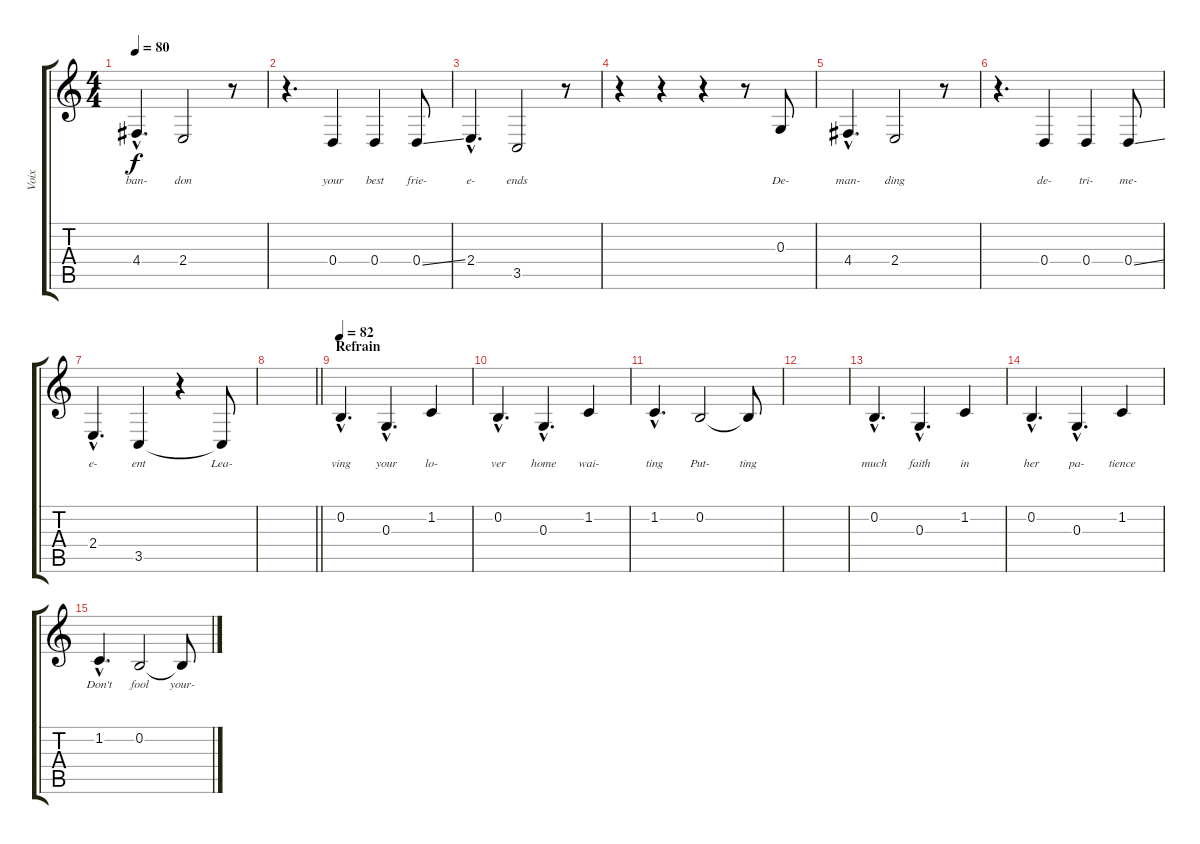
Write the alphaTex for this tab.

\track ("Voix" "Voix") {instrument flute}
\staff {score tabs}
\tuning (E4 B3 G3 D3 A2 E2) {hide}
\ts (4 4)
\tempo 80
\clef g2
\ks c
4.4{hac}.4{d lyrics (0 "ban-") lyrics (1 "") lyrics (2 "") lyrics (3 "") lyrics (4 "") dy f} 2.4.2{lyrics (0 "don") lyrics (1 "") lyrics (2 "") lyrics (3 "") lyrics (4 "")} r.8 |
r.4{d} 0.4.4{lyrics (0 "your") lyrics (1 "") lyrics (2 "") lyrics (3 "") lyrics (4 "")} 0.4.4{lyrics (0 "best") lyrics (1 "") lyrics (2 "") lyrics (3 "") lyrics (4 "")} 0.4{ss}.8{lyrics (0 "frie-") lyrics (1 "") lyrics (2 "") lyrics (3 "") lyrics (4 "")} |
2.4{hac}.4{d lyrics (0 "e-") lyrics (1 "") lyrics (2 "") lyrics (3 "") lyrics (4 "")} 3.5.2{lyrics (0 "ends") lyrics (1 "") lyrics (2 "") lyrics (3 "") lyrics (4 "")} r.8 |
r.4 r.4 r.4 r.8 0.3.8{lyrics (0 "De-") lyrics (1 "") lyrics (2 "") lyrics (3 "") lyrics (4 "")} |
4.4{hac}.4{d lyrics (0 "man-") lyrics (1 "") lyrics (2 "") lyrics (3 "") lyrics (4 "")} 2.4.2{lyrics (0 "ding") lyrics (1 "") lyrics (2 "") lyrics (3 "") lyrics (4 "")} r.8 |
r.4{d} 0.4.4{lyrics (0 "de-") lyrics (1 "") lyrics (2 "") lyrics (3 "") lyrics (4 "")} 0.4.4{lyrics (0 "tri-") lyrics (1 "") lyrics (2 "") lyrics (3 "") lyrics (4 "")} 0.4{ss}.8{lyrics (0 "me-") lyrics (1 "") lyrics (2 "") lyrics (3 "") lyrics (4 "")} |
2.4{hac}.4{d lyrics (0 "e-") lyrics (1 "") lyrics (2 "") lyrics (3 "") lyrics (4 "")} 3.5.4{lyrics (0 "ent") lyrics (1 "") lyrics (2 "") lyrics (3 "") lyrics (4 "")} r.4 3.5{t}.8{lyrics (0 "Lea-") lyrics (1 "") lyrics (2 "") lyrics (3 "") lyrics (4 "")} |
\barLineRight lightlight
|
\section ("" "Refrain")
\tempo 82
0.2{hac}.4{d lyrics (0 "ving") lyrics (1 "") lyrics (2 "") lyrics (3 "") lyrics (4 "")} 0.3{hac}.4{d lyrics (0 "your") lyrics (1 "") lyrics (2 "") lyrics (3 "") lyrics (4 "")} 1.2.4{lyrics (0 "lo-") lyrics (1 "") lyrics (2 "") lyrics (3 "") lyrics (4 "")} |
0.2{hac}.4{d lyrics (0 "ver") lyrics (1 "") lyrics (2 "") lyrics (3 "") lyrics (4 "")} 0.3{hac}.4{d lyrics (0 "home") lyrics (1 "") lyrics (2 "") lyrics (3 "") lyrics (4 "")} 1.2.4{lyrics (0 "wai-") lyrics (1 "") lyrics (2 "") lyrics (3 "") lyrics (4 "")} |
1.2{hac}.4{d lyrics (0 "ting") lyrics (1 "") lyrics (2 "") lyrics (3 "") lyrics (4 "")} 0.2.2{lyrics (0 "Put-") lyrics (1 "") lyrics (2 "") lyrics (3 "") lyrics (4 "")} 0.2{t}.8{lyrics (0 "ting") lyrics (1 "") lyrics (2 "") lyrics (3 "") lyrics (4 "")} |
|
0.2{hac}.4{d lyrics (0 "much") lyrics (1 "") lyrics (2 "") lyrics (3 "") lyrics (4 "")} 0.3{hac}.4{d lyrics (0 "faith") lyrics (1 "") lyrics (2 "") lyrics (3 "") lyrics (4 "")} 1.2.4{lyrics (0 "in") lyrics (1 "") lyrics (2 "") lyrics (3 "") lyrics (4 "")} |
0.2{hac}.4{d lyrics (0 "her") lyrics (1 "") lyrics (2 "") lyrics (3 "") lyrics (4 "")} 0.3{hac}.4{d lyrics (0 "pa-") lyrics (1 "") lyrics (2 "") lyrics (3 "") lyrics (4 "")} 1.2.4{lyrics (0 "tience") lyrics (1 "") lyrics (2 "") lyrics (3 "") lyrics (4 "")} |
1.2{hac}.4{d lyrics (0 "Don't") lyrics (1 "") lyrics (2 "") lyrics (3 "") lyrics (4 "")} 0.2.2{lyrics (0 "fool") lyrics (1 "") lyrics (2 "") lyrics (3 "") lyrics (4 "")} 0.2{t}.8{lyrics (0 "your-") lyrics (1 "") lyrics (2 "") lyrics (3 "") lyrics (4 "")}
